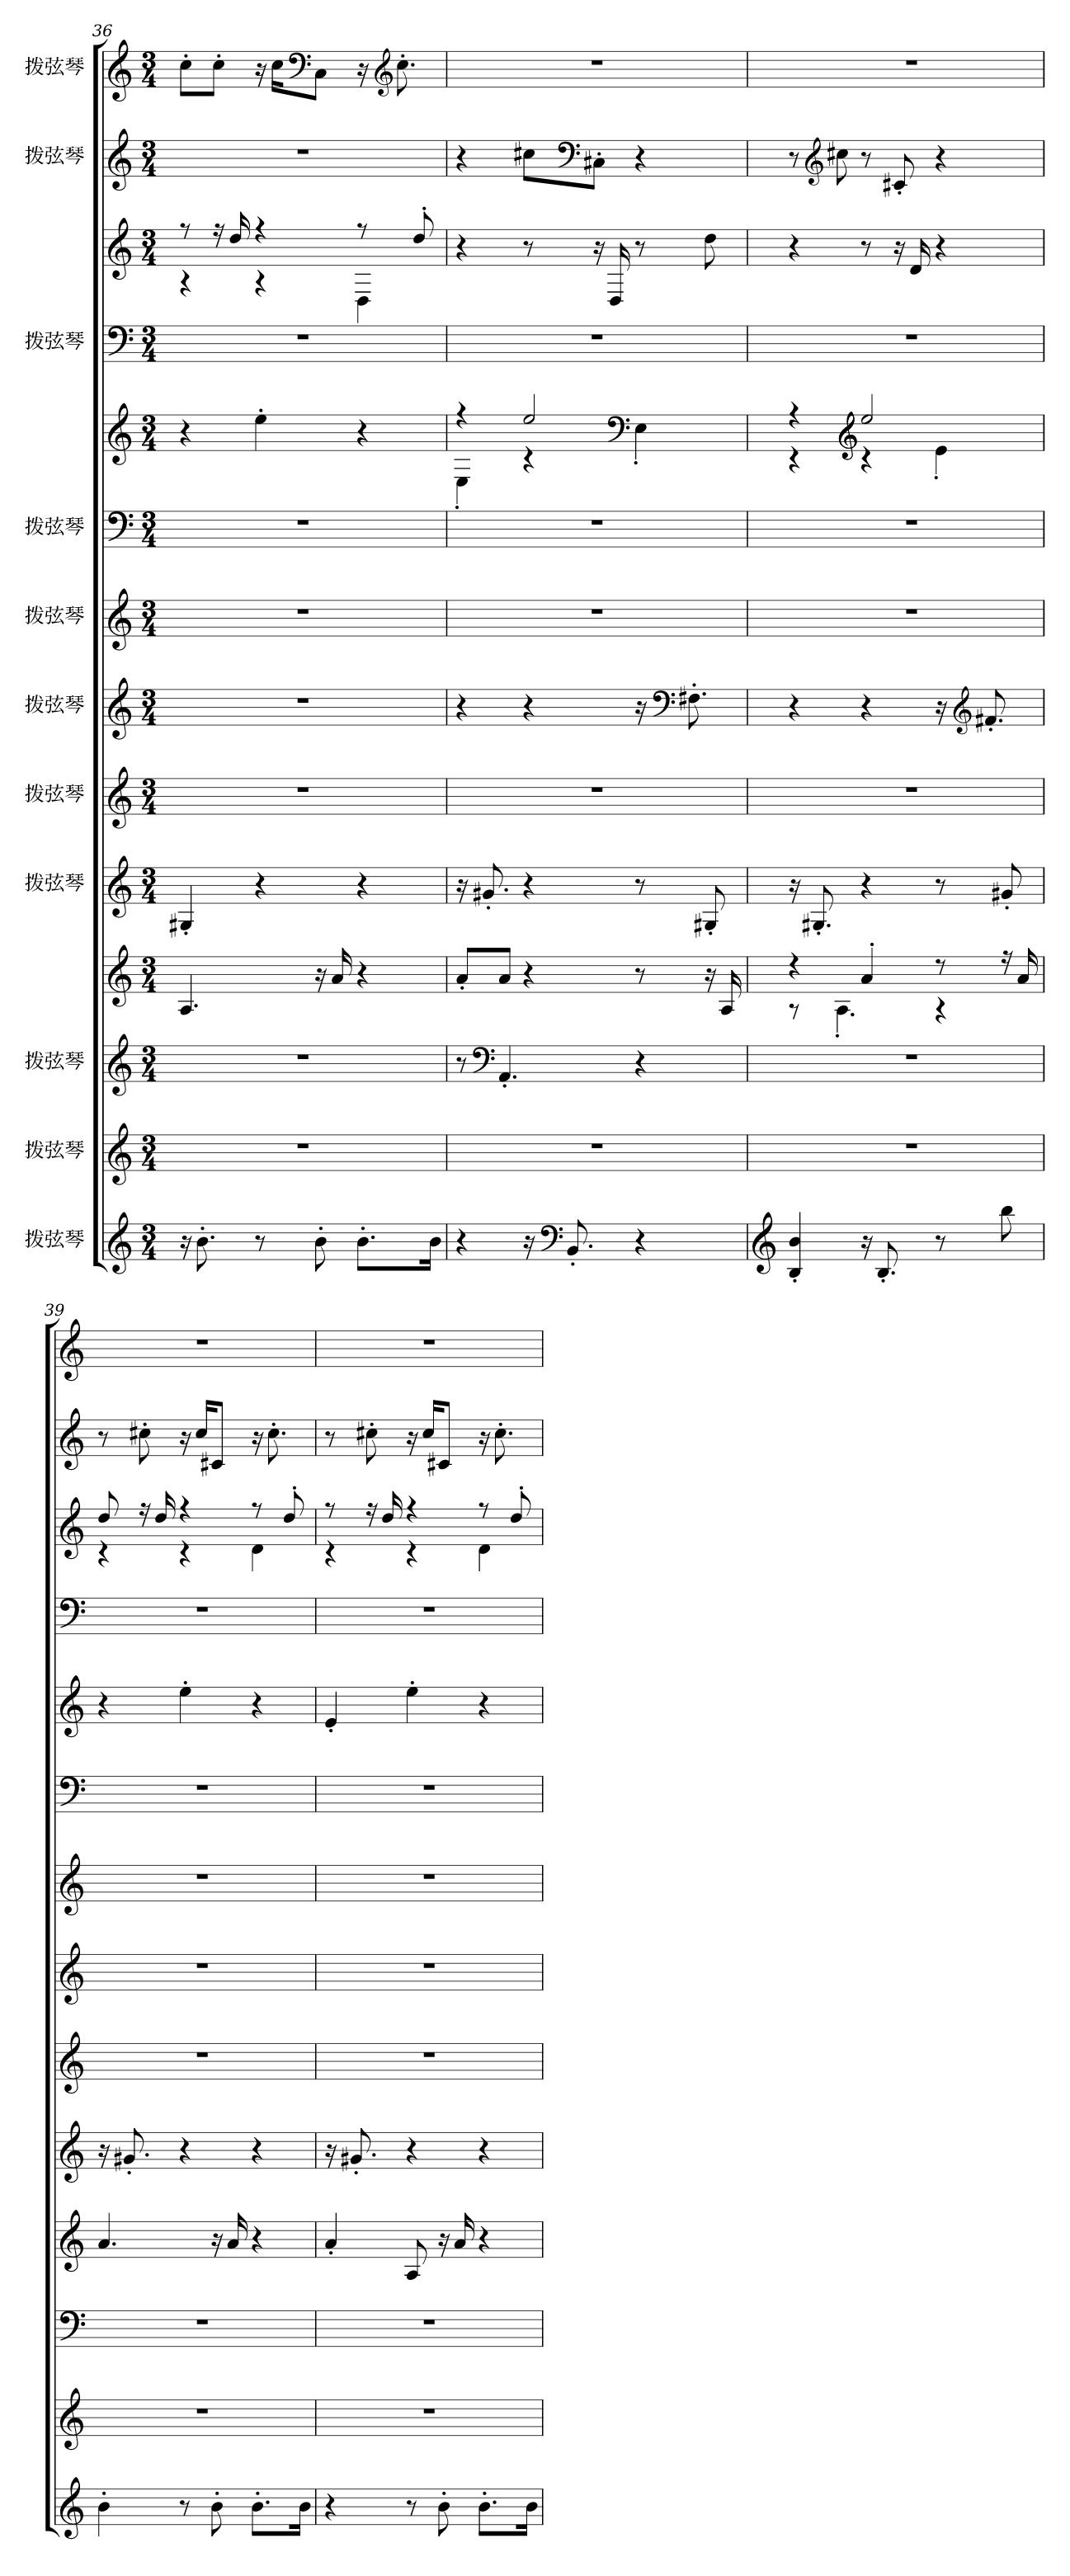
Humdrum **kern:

**kern	**kern	**kern	**kern	**kern	**kern	**kern	**kern	**kern	**kern	**kern	**kern	**kern	**kern
*part11	*part10	*part9	*part9	*part8	*part7	*part6	*part5	*part4	*part4	*part3	*part3	*part2	*part1
*staff14	*staff13	*staff12	*staff11	*staff10	*staff9	*staff8	*staff7	*staff6	*staff5	*staff4	*staff3	*staff2	*staff1
*I"拨弦琴	*I"拨弦琴	*I"拨弦琴	*	*I"拨弦琴	*I"拨弦琴	*I"拨弦琴	*I"拨弦琴	*I"拨弦琴	*	*I"拨弦琴	*	*I"拨弦琴	*I"拨弦琴
*clefG2	*clefG2	*clefG2	*clefG2	*clefG2	*clefG2	*clefG2	*clefG2	*clefF4	*clefG2	*clefF4	*clefG2	*clefG2	*clefG2
*k[]	*k[]	*k[]	*k[]	*k[]	*k[]	*k[]	*k[]	*k[]	*k[]	*k[]	*k[]	*k[]	*k[]
*M3/4	*M3/4	*M3/4	*M3/4	*M3/4	*M3/4	*M3/4	*M3/4	*M3/4	*M3/4	*M3/4	*M3/4	*M3/4	*M3/4
=36	=36	=36	=36	=36	=36	=36	=36	=36	=36	=36	=36	=36	=36
*	*	*	*	*	*	*	*	*	*	*	*^	*	*
16r	2.r	2.r	4.A/	4G#X'/	2.r	2.r	2.r	2.r	4r	2.r	8r	4r	2.r	8cc'\L
8.b'\	.	.	.	.	.	.	.	.	.	.	.	.	.	.
.	.	.	.	.	.	.	.	.	.	.	16r	.	.	8cc'\J
.	.	.	.	.	.	.	.	.	.	.	16dd/	.	.	.
8r	.	.	.	4r	.	.	.	.	4ee'\	.	4r	4r	.	16r
.	.	.	.	.	.	.	.	.	.	.	.	.	.	16cc\KL
*	*	*	*	*	*	*	*	*	*	*	*	*	*	*clefF4
8b'\	.	.	16r	.	.	.	.	.	.	.	.	.	.	8C\J
.	.	.	16a/	.	.	.	.	.	.	.	.	.	.	.
8.b'\L	.	.	4r	4r	.	.	.	.	4r	.	8r	4D\	.	16r
*	*	*	*	*	*	*	*	*	*	*	*	*	*	*clefG2
.	.	.	.	.	.	.	.	.	.	.	.	.	.	8.cc'\
.	.	.	.	.	.	.	.	.	.	.	8dd'/	.	.	.
16b\Jk	.	.	.	.	.	.	.	.	.	.	.	.	.	.
*	*	*	*	*	*	*	*	*	*	*	*v	*v	*	*
!!LO:PB:g=z
=37	=37	=37	=37	=37	=37	=37	=37	=37	=37	=37	=37	=37	=37
*	*	*	*	*	*	*	*	*	*^	*	*	*	*
4r	2.r	8r	8a'/L	16r	2.r	4r	2.r	2.r	4r	4E'\	2.r	4r	4r	2.r
.	.	.	.	8.g#X'/	.	.	.	.	.	.	.	.	.	.
*	*	*clefF4	*	*	*	*	*	*	*	*	*	*	*	*
.	.	4.AA'/	8a/J	.	.	.	.	.	.	.	.	.	.	.
16r	.	.	4r	4r	.	4r	.	.	2ee/	4r	.	8r	8cc#X\L	.
*clefF4	*	*	*	*	*	*	*	*	*	*	*	*	*	*
8.BB'/	.	.	.	.	.	.	.	.	.	.	.	.	.	.
*	*	*	*	*	*	*	*	*	*	*	*	*	*clefF4	*
.	.	.	.	.	.	.	.	.	.	.	.	16r	8C#X'\J	.
.	.	.	.	.	.	.	.	.	.	.	.	16D/	.	.
*	*	*	*	*	*	*	*	*	*clefF4	*	*	*	*	*
4r	.	4r	8r	8r	.	16r	.	.	.	4E'\	.	8r	4r	.
*	*	*	*	*	*	*clefF4	*	*	*	*	*	*	*	*
.	.	.	.	.	.	8.F#X'\	.	.	.	.	.	.	.	.
.	.	.	16r	8G#X'/	.	.	.	.	.	.	.	8dd\	.	.
.	.	.	16A/	.	.	.	.	.	.	.	.	.	.	.
=38	=38	=38	=38	=38	=38	=38	=38	=38	=38	=38	=38	=38	=38	=38
*clefG2	*	*	*	*	*	*	*	*	*	*	*	*	*	*
*	*	*	*^	*	*	*	*	*	*	*	*	*	*	*
4B/' 4b/'	2.r	2.r	4r	8r	16r	2.r	4r	2.r	2.r	4r	4r	2.r	4r	8r	2.r
.	.	.	.	.	8.G#X'/	.	.	.	.	.	.	.	.	.	.
*	*	*	*	*	*	*	*	*	*	*	*	*	*	*clefG2	*
.	.	.	.	4.A'\	.	.	.	.	.	.	.	.	.	8cc#X\	.
*	*	*	*	*	*	*	*	*	*	*clefG2	*	*	*	*	*
16r	.	.	4a'/	.	4r	.	4r	.	.	2ee/	4r	.	8r	8r	.
8.B'/	.	.	.	.	.	.	.	.	.	.	.	.	.	.	.
.	.	.	.	.	.	.	.	.	.	.	.	.	16r	8c#X'/	.
.	.	.	.	.	.	.	.	.	.	.	.	.	16d/	.	.
8r	.	.	8r	4r	8r	.	16r	.	.	.	4e'\	.	4r	4r	.
*	*	*	*	*	*	*	*clefG2	*	*	*	*	*	*	*	*
.	.	.	.	.	.	.	8.f#X'/	.	.	.	.	.	.	.	.
8bb\	.	.	16r	.	8g#X'/	.	.	.	.	.	.	.	.	.	.
.	.	.	16a/	.	.	.	.	.	.	.	.	.	.	.	.
*	*	*	*v	*v	*	*	*	*	*	*v	*v	*	*	*	*
!!LO:PB:g=z
=39	=39	=39	=39	=39	=39	=39	=39	=39	=39	=39	=39	=39	=39
*	*	*	*	*	*	*	*	*	*	*	*^	*	*
4b'\	2.r	2.r	4.a/	16r	2.r	2.r	2.r	2.r	4r	2.r	8dd/	4r	8r	2.r
.	.	.	.	8.g#X'/	.	.	.	.	.	.	.	.	.	.
.	.	.	.	.	.	.	.	.	.	.	16r	.	8cc#X'\	.
.	.	.	.	.	.	.	.	.	.	.	16dd/	.	.	.
8r	.	.	.	4r	.	.	.	.	4ee'\	.	4r	4r	16r	.
.	.	.	.	.	.	.	.	.	.	.	.	.	16cc#/KL	.
8b'\	.	.	16r	.	.	.	.	.	.	.	.	.	8c#X/J	.
.	.	.	16a/	.	.	.	.	.	.	.	.	.	.	.
8.b'\L	.	.	4r	4r	.	.	.	.	4r	.	8r	4d\	16r	.
.	.	.	.	.	.	.	.	.	.	.	.	.	8.cc#'\	.
.	.	.	.	.	.	.	.	.	.	.	8dd'/	.	.	.
16b\Jk	.	.	.	.	.	.	.	.	.	.	.	.	.	.
=40	=40	=40	=40	=40	=40	=40	=40	=40	=40	=40	=40	=40	=40	=40
4r	2.r	2.r	4a'/	16r	2.r	2.r	2.r	2.r	4e'/	2.r	8r	4r	8r	2.r
.	.	.	.	8.g#X'/	.	.	.	.	.	.	.	.	.	.
.	.	.	.	.	.	.	.	.	.	.	16r	.	8cc#X'\	.
.	.	.	.	.	.	.	.	.	.	.	16dd/	.	.	.
8r	.	.	8A/	4r	.	.	.	.	4ee'\	.	4r	4r	16r	.
.	.	.	.	.	.	.	.	.	.	.	.	.	16cc#/KL	.
8b'\	.	.	16r	.	.	.	.	.	.	.	.	.	8c#X/J	.
.	.	.	16a/	.	.	.	.	.	.	.	.	.	.	.
8.b'\L	.	.	4r	4r	.	.	.	.	4r	.	8r	4d\	16r	.
.	.	.	.	.	.	.	.	.	.	.	.	.	8.cc#'\	.
.	.	.	.	.	.	.	.	.	.	.	8dd'/	.	.	.
16b\Jk	.	.	.	.	.	.	.	.	.	.	.	.	.	.
*	*	*	*	*	*	*	*	*	*	*	*v	*v	*	*
=	=	=	=	=	=	=	=	=	=	=	=	=	=
*-	*-	*-	*-	*-	*-	*-	*-	*-	*-	*-	*-	*-	*-
